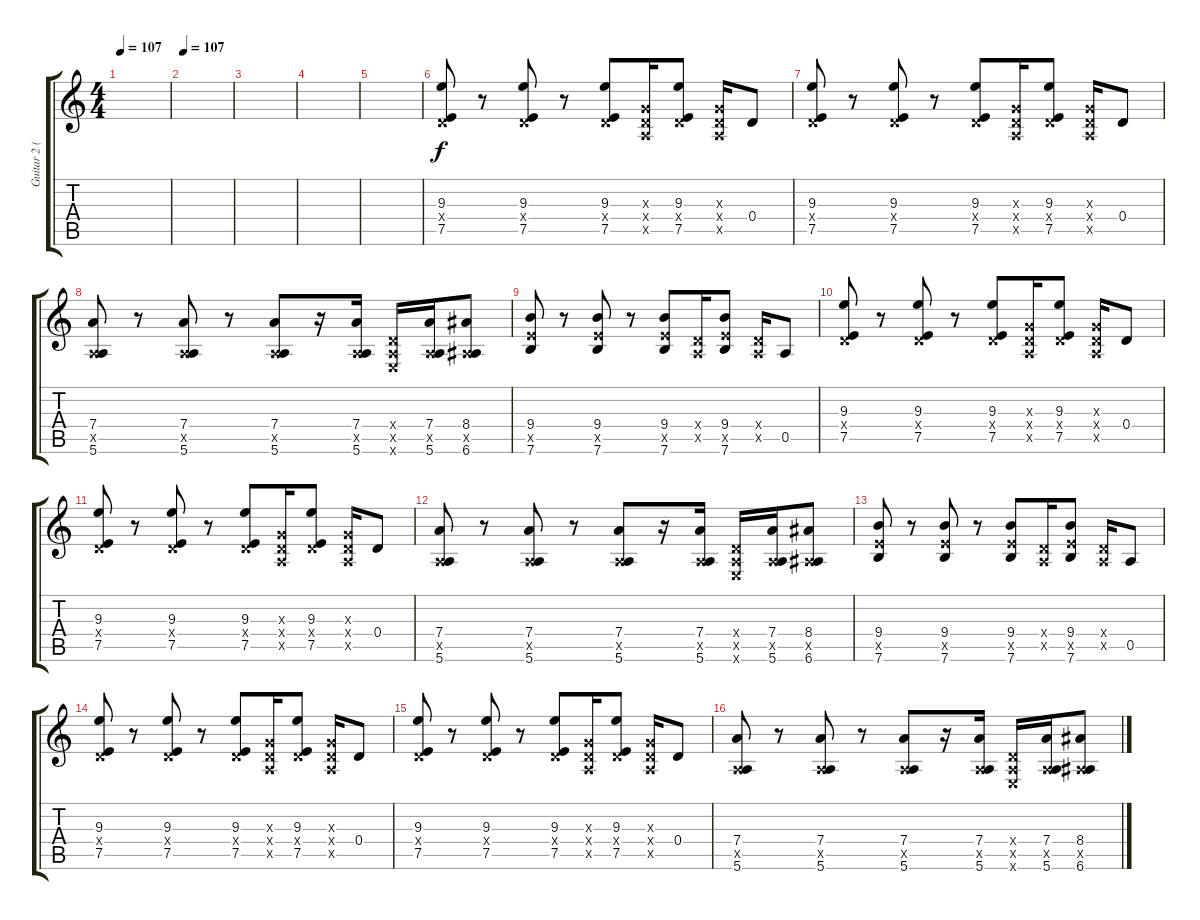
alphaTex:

\track ("Guitar 2 (Overdub)" "Guitar 2 (") {instrument distortionguitar}
\staff {score tabs}
\tuning (E4 B3 G3 D3 A2 E2) {hide}
\ts (4 4)
\tempo 107
\clef g2
\ks c
|
\tempo 107
|
|
|
|
(9.3 0.4{x} 7.5).8 r.8 (9.3 0.4{x} 7.5).8 r.8 (9.3 0.4{x} 7.5).8 (0.3{x} 0.4{x} 0.5{x}).16 (9.3 0.4{x} 7.5).8 (0.3{x} 0.4{x} 0.5{x}).16 0.4.8 |
(9.3 0.4{x} 7.5).8 r.8 (9.3 0.4{x} 7.5).8 r.8 (9.3 0.4{x} 7.5).8 (0.3{x} 0.4{x} 0.5{x}).16 (9.3 0.4{x} 7.5).8 (0.3{x} 0.4{x} 0.5{x}).16 0.4.8 |
(7.4 0.5{x} 5.6).8 r.8 (7.4 0.5{x} 5.6).8 r.8 (7.4 0.5{x} 5.6).8 r.16 (7.4 0.5{x} 5.6).16 (0.4{x} 0.5{x} 0.6{x}).16 (7.4 0.5{x} 5.6).16 (8.4 0.5{x} 6.6).8 |
(9.4 7.5{x} 7.6).8 r.8 (9.4 7.5{x} 7.6).8 r.8 (9.4 7.5{x} 7.6).8 (0.4{x} 0.5{x}).16 (9.4 7.5{x} 7.6).8 (0.4{x} 0.5{x}).16 0.5.8 |
(9.3 0.4{x} 7.5).8 r.8 (9.3 0.4{x} 7.5).8 r.8 (9.3 0.4{x} 7.5).8 (0.3{x} 0.4{x} 0.5{x}).16 (9.3 0.4{x} 7.5).8 (0.3{x} 0.4{x} 0.5{x}).16 0.4.8 |
(9.3 0.4{x} 7.5).8 r.8 (9.3 0.4{x} 7.5).8 r.8 (9.3 0.4{x} 7.5).8 (0.3{x} 0.4{x} 0.5{x}).16 (9.3 0.4{x} 7.5).8 (0.3{x} 0.4{x} 0.5{x}).16 0.4.8 |
(7.4 0.5{x} 5.6).8 r.8 (7.4 0.5{x} 5.6).8 r.8 (7.4 0.5{x} 5.6).8 r.16 (7.4 0.5{x} 5.6).16 (0.4{x} 0.5{x} 0.6{x}).16 (7.4 0.5{x} 5.6).16 (8.4 0.5{x} 6.6).8 |
(9.4 7.5{x} 7.6).8 r.8 (9.4 7.5{x} 7.6).8 r.8 (9.4 7.5{x} 7.6).8 (0.4{x} 0.5{x}).16 (9.4 7.5{x} 7.6).8 (0.4{x} 0.5{x}).16 0.5.8 |
(9.3 0.4{x} 7.5).8 r.8 (9.3 0.4{x} 7.5).8 r.8 (9.3 0.4{x} 7.5).8 (0.3{x} 0.4{x} 0.5{x}).16 (9.3 0.4{x} 7.5).8 (0.3{x} 0.4{x} 0.5{x}).16 0.4.8 |
(9.3 0.4{x} 7.5).8 r.8 (9.3 0.4{x} 7.5).8 r.8 (9.3 0.4{x} 7.5).8 (0.3{x} 0.4{x} 0.5{x}).16 (9.3 0.4{x} 7.5).8 (0.3{x} 0.4{x} 0.5{x}).16 0.4.8 |
(7.4 0.5{x} 5.6).8 r.8 (7.4 0.5{x} 5.6).8 r.8 (7.4 0.5{x} 5.6).8 r.16 (7.4 0.5{x} 5.6).16 (0.4{x} 0.5{x} 0.6{x}).16 (7.4 0.5{x} 5.6).16 (8.4 0.5{x} 6.6).8
